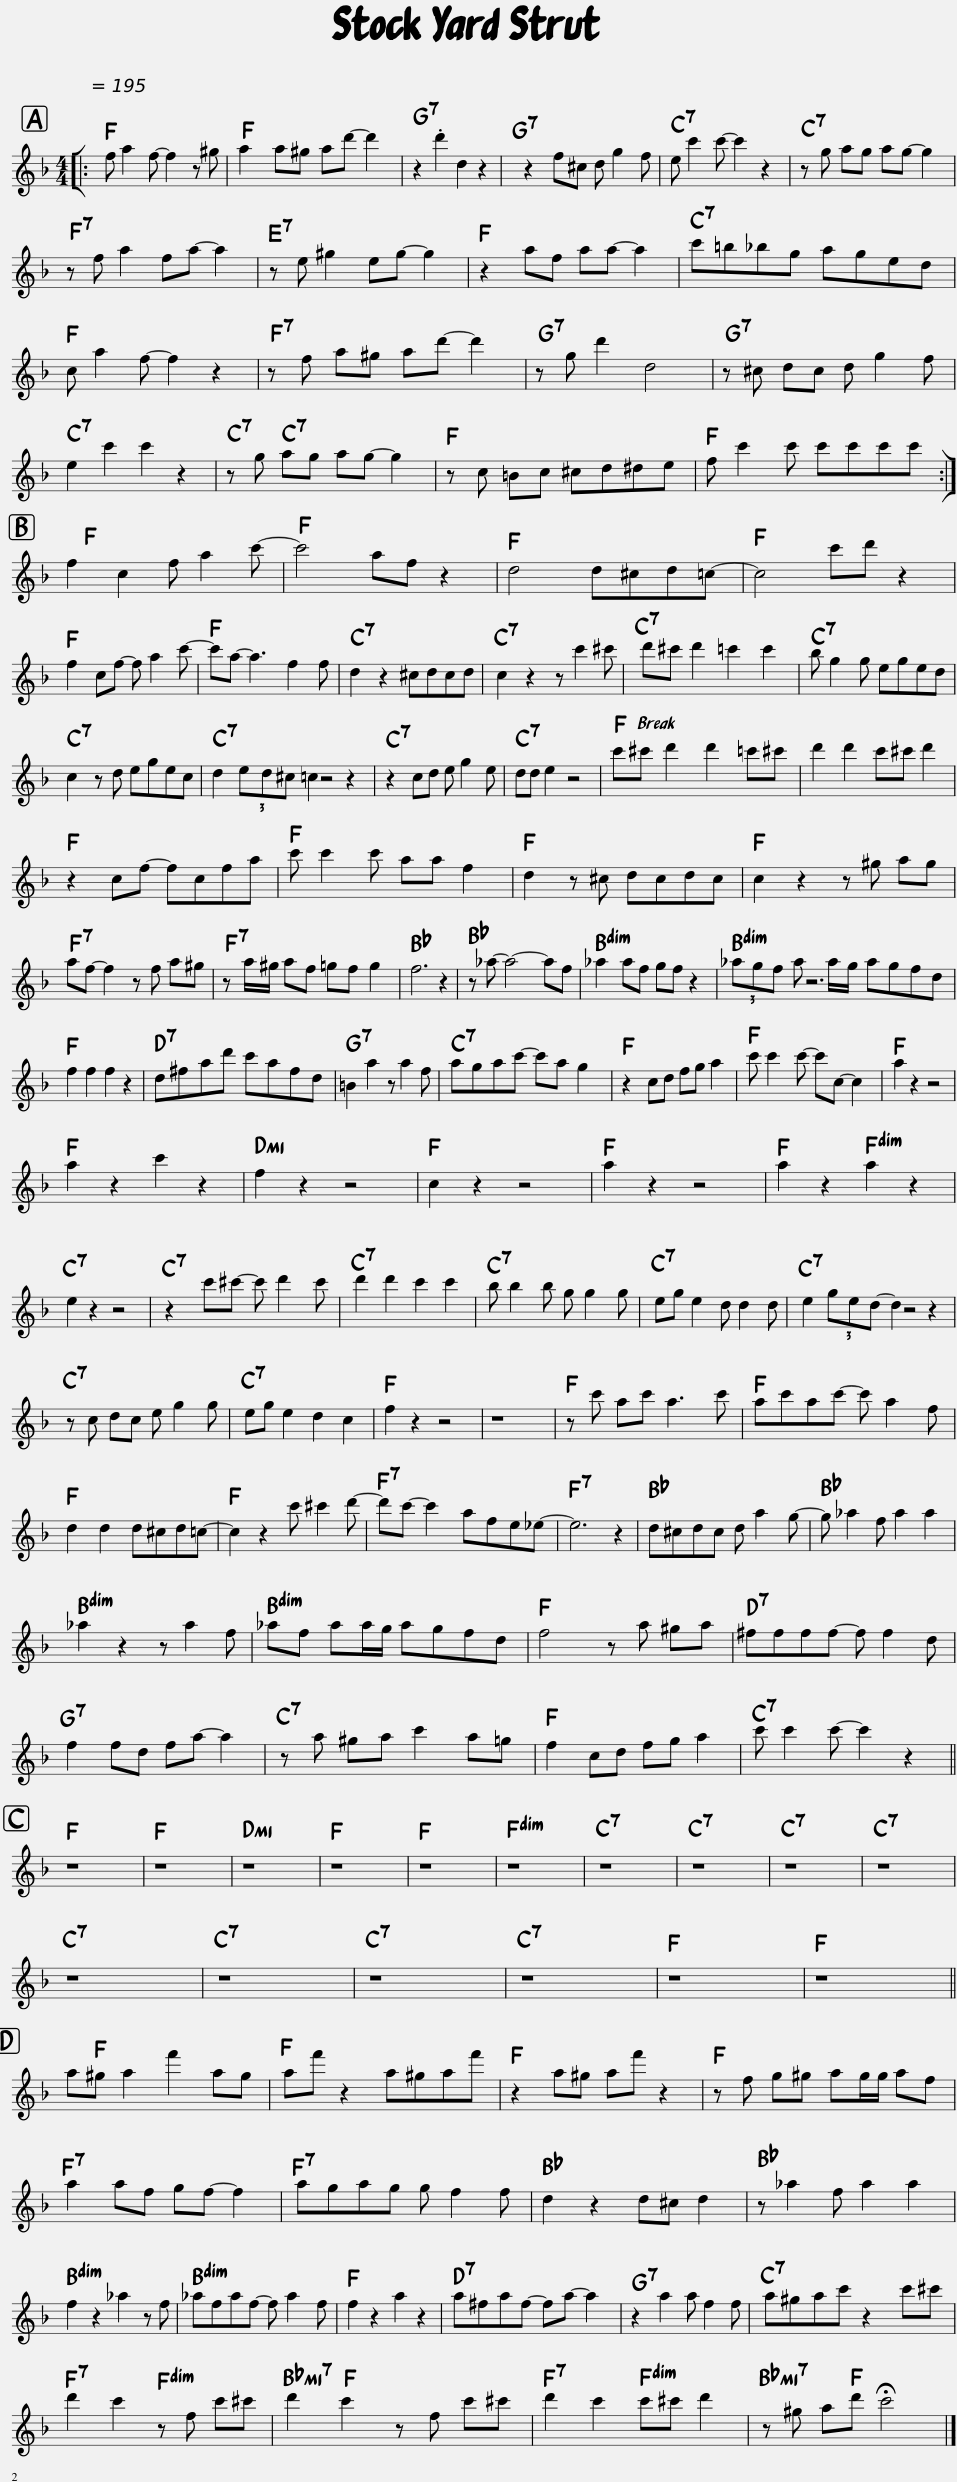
X:1
L:1/8
M:4/4
I:linebreak $
K:none
V:1 treble transpose=-9
V:1
[K:F]|: d' ^f'2 d'- d'2 z ^e' | ^f'2 f'^e' f'=b'- b'2 | z2 .=b'2 =b2 z2 | z2 d'^a =b e'2 d' | ^c' a'2 a'- a'2 z2 |$ %5
 z e' ^f'e' f'e'- e'2 | z d' ^f'2 d'f'- f'2 | z ^c' ^e'2 c'e'- e'2 | z2 ^f'd' f'f'- f'2 |$ a'^g'=g'e' ^f'e'^c'=b |$ %10
 a ^f'2 d'- d'2 z2 | z d' ^f'^e' f'=b'- b'2 | z e' =b'2 =b4 | z ^a =ba b e'2 d' |$ ^c'2 a'2 a'2 z2 | %15
 z e' ^f'e' f'e'- e'2 | z a ^ga ^a=b^b^c' | d' a'2 a' a'a'a'a' :|$ d'2 a2 d' ^f'2 a'- | a'4 ^f'd' z2 | %20
 =b4 b^ab=a- | a4 a'=b' z2 |$ d'2 ad'- d' ^f'2 a'- | a'^f'- f'3 d'2 d' | =b2 z2 ^abab | %25
 a2 z2 z a'2 ^a' | =b'^a' b'2 =a'2 a'2 |$ g' e'2 e' ^c'e'c'=b |$ a2 z =b ^c'e'c'a | =b2 (3^c'b^a =a2 z2 | %30
 z2 a=b ^c' e'2 c' | =bb ^c'2 z4 | a'^a' =b'2 b'2 =a'^a' |$ =b'2 b'2 a'^a' b'2 |$ z2 ad'- d'ad'^f' | %35
 a' a'2 a' ^f'f' d'2 | =b2 z ^a baba | a2 z2 z ^e' ^f'e' |$ ^f'd'- d'2 z d' f'^e' | z ^f'/^e'/ f'd' =e'd' e'2 | %40
 d'6 z2 | z f'- f'4- f'd' | f'2 f'd' e'd' z2 |$ (3f'e'd' f' f'/e'/ f'e'd'=b |$ d'2 d'2 d'2 z2 | %45
 =b^d'^f'=b' a'f'd'b | ^g2 ^f'2 z f'2 d' | ^f'e'f'a'- a'f' e'2 | z2 a=b d'e' ^f'2 |$ a' a'2 a'- a'a- a2 | %50
 ^f'2 z2 z4 | ^f'2 z2 a'2 z2 | d'2 z2 z4 | a2 z2 z4 | ^f'2 z2 z4 | %55
 ^f'2 z2 f'2 z2 |$ ^c'2 z2 z4 | z2 a'^a'- a' =b'2 a' | =b'2 b'2 a'2 a'2 | g' g'2 g' e' e'2 e' | %60
 ^c'e' c'2 =b b2 b | ^c'2 (3e'c'=b- b2 z2 |$ z a =ba ^c' e'2 e' | ^c'e' c'2 =b2 a2 | d'2 z2 z4 | %65
 z8 | z a' ^f'a' f'3 a' | ^f'a'f'a'- a' f'2 d' |$ =b2 b2 b^ab=a- | a2 z2 a' ^a'2 =b'- | %70
 b'a'- a'2 ^f'd'^c'=c'- | c'6 z2 | =b^aba b ^f'2 e'- |$ e' f'2 d' f'2 f'2 | f'2 z2 z f'2 d' | %75
 f'd' f'f'/e'/ f'e'd'=b | d'4 z ^f' ^e'f' | ^d'd'd'd'- d' d'2 =b |$ d'2 d'=b d'^f'- f'2 | z ^f' ^e'f' a'2 f'=e' | %80
 d'2 a=b d'e' ^f'2 | a' a'2 a'- a'2 z2 ||$ z8 | z8 | z8 | %85
 z8 | z8 | z8 | z8 | z8 | %90
 z8 | z8 |$ z8 | z8 | z8 | %95
 z8 | z8 | z8 ||$ ^f'^e' f'2 d''2 f'e' | ^f'd'' z2 f'^e'f'd'' | %100
 z2 ^f'^e' f'd'' z2 | z d' e'^e' ^f'e'/e'/ f'd' |$ ^f'2 f'd' e'd'- d'2 | ^f'e'f'e' e' d'2 d' | =b2 z2 b^a b2 | %105
 z f'2 d' f'2 f'2 |$ d'2 z2 f'2 z d' | f'd'f'd'- d' f'2 d' | d'2 z2 ^f'2 z2 | ^f'^d'f'd'- d'f'- f'2 | %110
 z2 ^f'2 f' d'2 d' | ^f'^e'f'a' z2 a'^a' |$ =b'2 a'2 z d' a'^a' | =b'2 a'2 z d' a'^a' | =b'2 a'2 a'^a' b'2 | %115
 z ^e' ^f'=b' !fermata!a'4 |] %116
